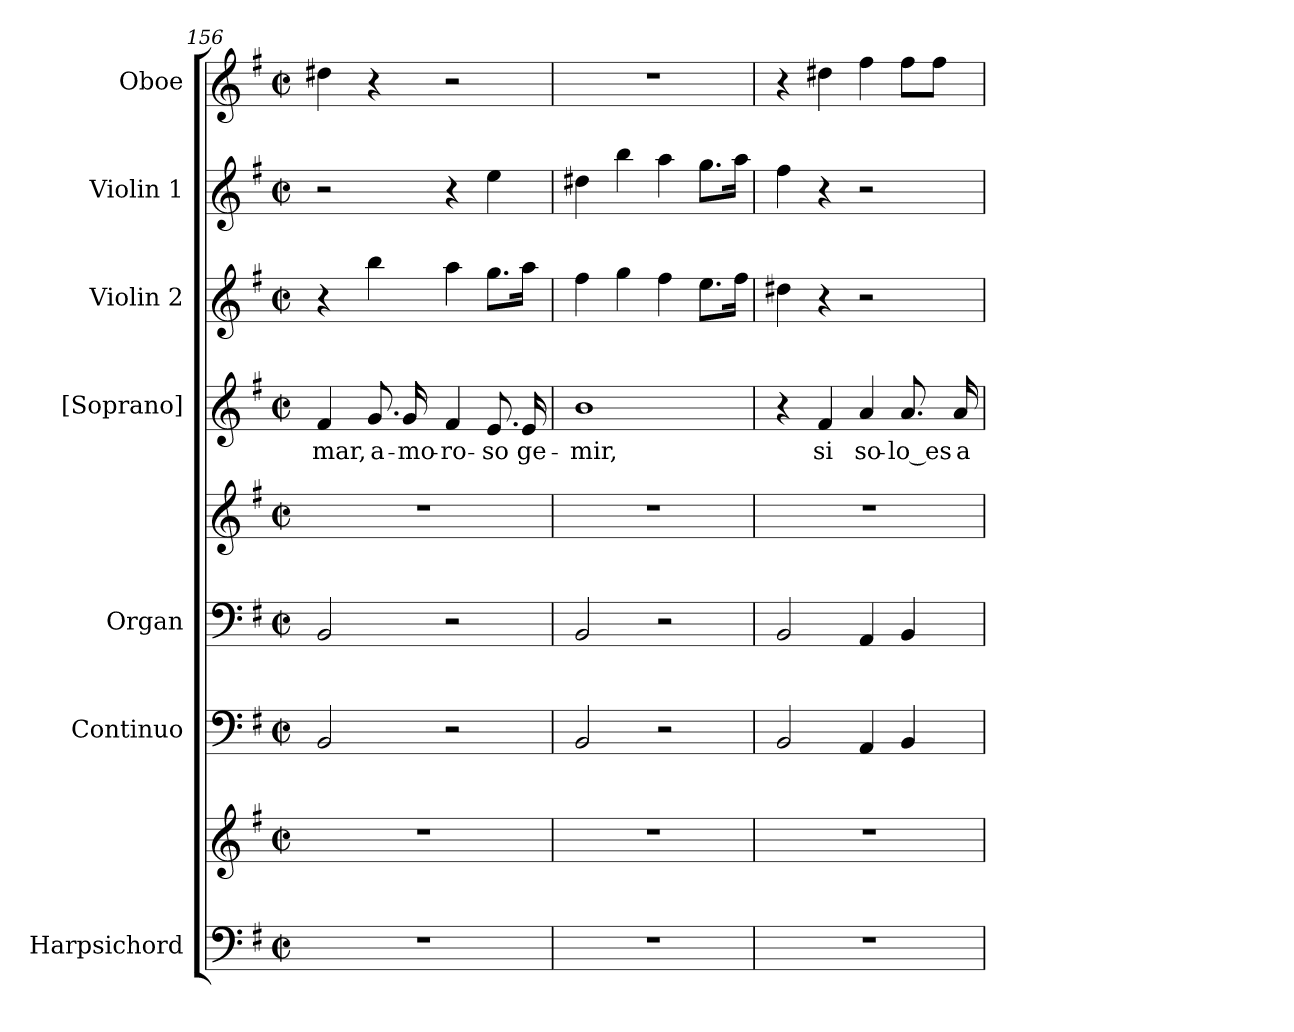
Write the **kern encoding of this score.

**kern	**kern	**kern	**kern	**kern	**kern	**text	**kern	**kern	**kern
*part7	*part7	*part6	*part5	*part5	*part4	*part4	*part3	*part2	*part1
*staff9	*staff8	*staff7	*staff6	*staff5	*staff4	*staff4	*staff3	*staff2	*staff1
*I"Harpsichord	*	*I"Continuo	*I"Organ	*	*I"[Soprano]	*	*I"Violin 2	*I"Violin 1	*I"Oboe
*	*	*I'Cont.	*I'Org.	*	*I'S.	*	*I'Vln. 2	*I'Vln. 1	*I'Ob.
!!LO:LB:g=z
*clefF4	*clefG2	*clefF4	*clefF4	*clefG2	*clefG2	*	*clefG2	*clefG2	*clefG2
*k[f#]	*k[f#]	*k[f#]	*k[f#]	*k[f#]	*k[f#]	*	*k[f#]	*k[f#]	*k[f#]
*G:	*G:	*G:	*G:	*G:	*G:	*	*G:	*G:	*G:
*M2/2	*M2/2	*M2/2	*M2/2	*M2/2	*M2/2	*	*M2/2	*M2/2	*M2/2
*met(c|)	*met(c|)	*met(c|)	*met(c|)	*met(c|)	*met(c|)	*	*met(c|)	*met(c|)	*met(c|)
=156	=156	=156	=156	=156	=156	=156	=156	=156	=156
!	!	!	!	!	!	!LO:LY:b:color=#000000	!	!	!
1r	1r	2BBi/	2BBi/	1r	4f#i/	-mar,	4r	2r	4dd#Xi\
!	!	!	!	!	!	!LO:LY:b:color=#000000	!	!	!
.	.	.	.	.	8.gi/	a-	4bbi\	.	4r
!	!	!	!	!	!	!LO:LY:b:color=#000000	!	!	!
.	.	.	.	.	16gi/	-mo-	.	.	.
!	!	!	!	!	!	!LO:LY:b:color=#000000	!	!	!
.	.	2r	2r	.	4f#i/	-ro-	4aai\	4r	2r
!	!	!	!	!	!	!LO:LY:b:color=#000000	!	!	!
.	.	.	.	.	8.ei/	-so	8.ggi\L	4eei\	.
!	!	!	!	!	!	!LO:LY:b:color=#000000	!	!	!
.	.	.	.	.	16ei/	ge-	16aai\Jk	.	.
=157	=157	=157	=157	=157	=157	=157	=157	=157	=157
!	!	!	!	!	!	!LO:LY:b:color=#000000	!	!	!
1r	1r	2BBi/	2BBi/	1r	1bi	-mir,	4ff#i\	4dd#Xi\	1r
.	.	.	.	.	.	.	4ggi\	4bbi\	.
.	.	2r	2r	.	.	.	4ff#i\	4aai\	.
.	.	.	.	.	.	.	8.eei\L	8.ggi\L	.
.	.	.	.	.	.	.	16ff#i\Jk	16aai\Jk	.
=158	=158	=158	=158	=158	=158	=158	=158	=158	=158
1r	1r	2BBi/	2BBi/	1r	4r	.	4dd#Xi\	4ff#i\	4r
!	!	!	!	!	!	!LO:LY:b:color=#000000	!	!	!
.	.	.	.	.	4f#i/	si	4r	4r	4dd#Xi\
!	!	!	!	!	!	!LO:LY:b:color=#000000	!	!	!
.	.	4AAi/	4AAi/	.	4ai/	so-	2r	2r	4ff#i\
!	!	!	!	!	!	!LO:LY:b:color=#000000	!	!	!
.	.	4BBi/	4BBi/	.	8.ai/	-lo_es	.	.	8ff#i\L
.	.	.	.	.	.	.	.	.	8ff#i\J
!	!	!	!	!	!	!LO:LY:b:color=#000000	!	!	!
.	.	.	.	.	16ai/	a-	.	.	.
=	=	=	=	=	=	=	=	=	=
*-	*-	*-	*-	*-	*-	*-	*-	*-	*-
